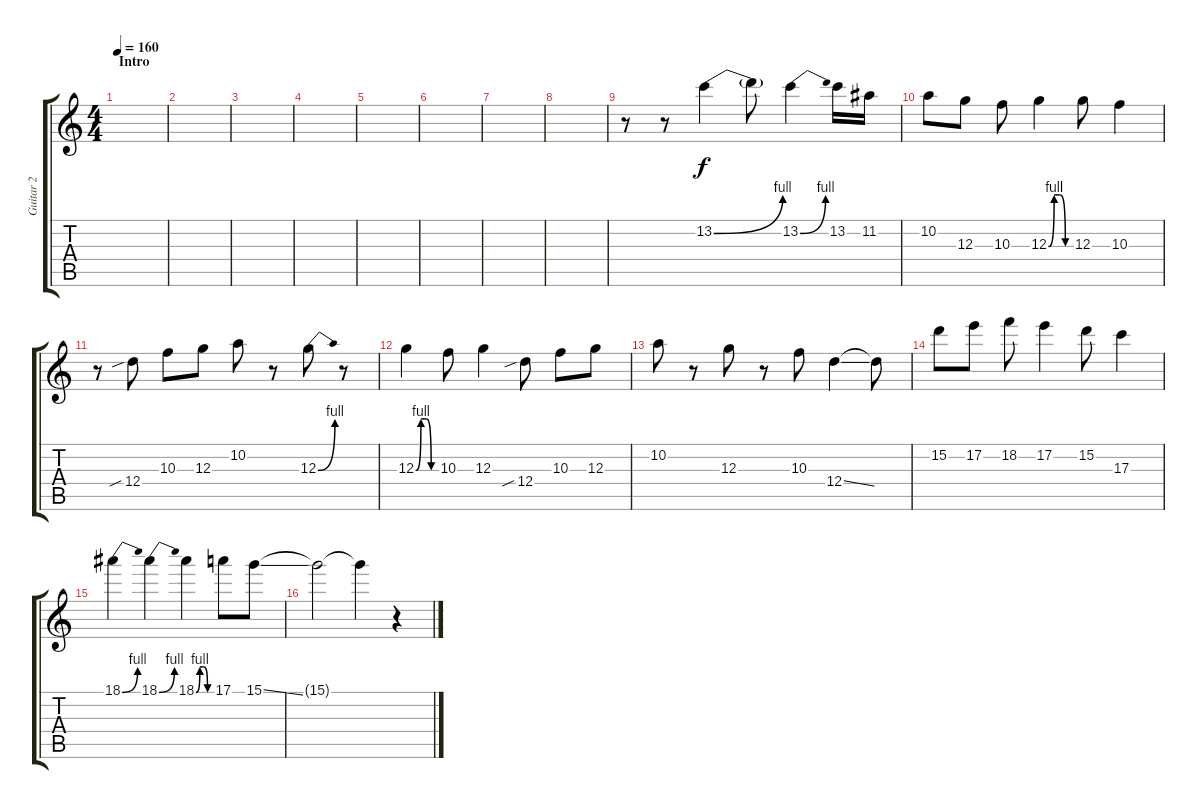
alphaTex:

\track ("Guitar 2" "Guitar 2") {instrument overdrivenguitar}
\staff {score tabs}
\tuning (E4 B3 G3 D3 A2 E2) {hide}
\ts (4 4)
\section ("" "Intro")
\tempo 160
\clef g2
\ks c
|
|
|
|
|
|
|
|
r.8 r.8 13.2{be (bend 0 0 60 4)}.4 13.2{t}.8 13.2{be (bend 0 0 60 4)}.4 13.2.16 11.2.16 |
10.2.8 12.3.8 10.3.8 12.3{be (custom 0 0 15 4 30 4 45 0 60 0)}.4 12.3.8 10.3.4 |
r.8 12.4{sib}.8 10.3.8 12.3.8 10.2.8 r.8 12.3{be (bend 0 0 60 4)}.8 r.8 |
12.3{be (custom 0 0 15 4 30 4 45 0 60 0)}.4 10.3.8 12.3.4 12.4{sib}.8 10.3.8 12.3.8 |
10.2.8 r.8 12.3.8 r.8 10.3.8 12.4{ss}.4 12.4{t}.8 |
15.2.8 17.2.8 18.2.8 17.2.4 15.2.8 17.3.4 |
18.1{be (bend 0 0 60 4)}.4 18.1{be (bend 0 0 60 4)}.4 18.1{be (custom 0 0 15 4 30 4 45 0 60 0)}.4 17.1.8 15.1{ss}.8 |
15.1{t}.2 15.1{t}.4 r.4
